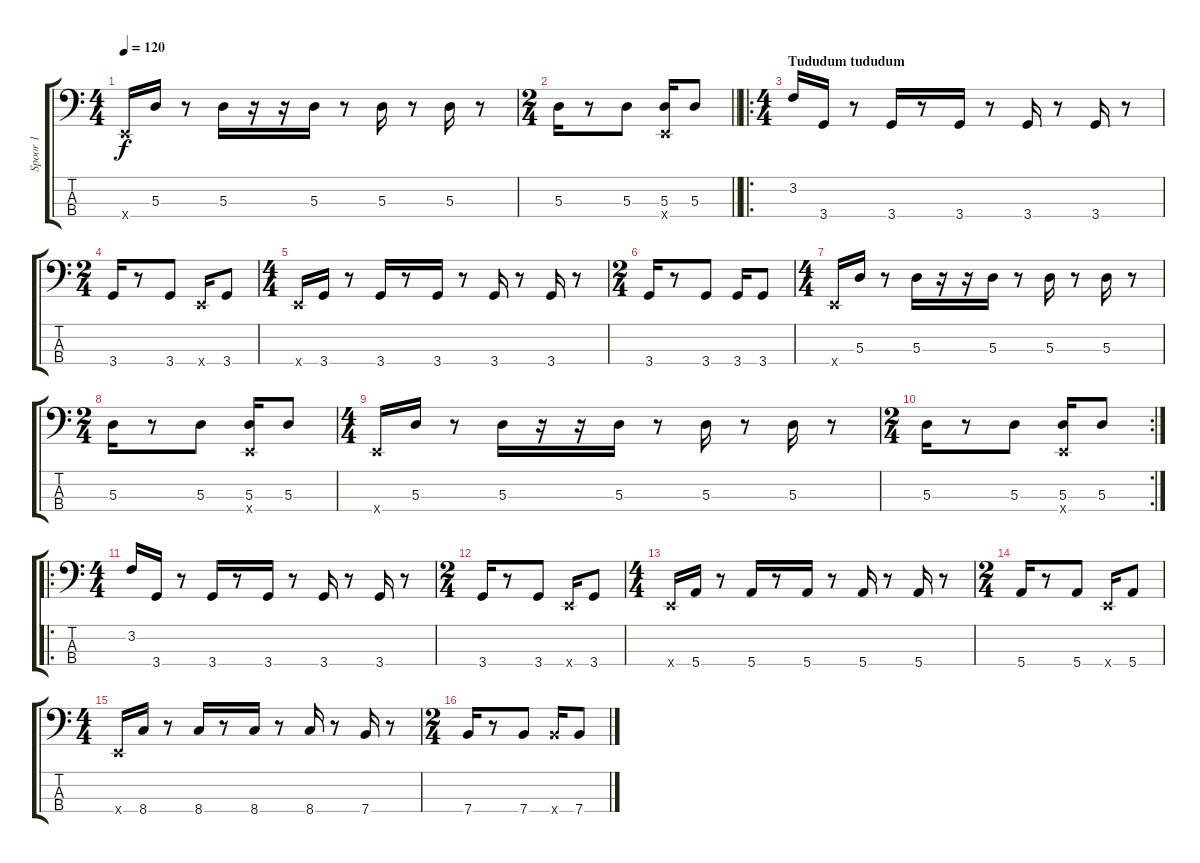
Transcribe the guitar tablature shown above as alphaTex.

\track ("Spoor 1" "Spoor 1") {instrument slapbass1}
\staff {score tabs}
\tuning (G2 D2 A1 E1) {hide}
\ts (4 4)
\tempo 120
\clef f4
\ks c
0.4{x}.16{dy f} 5.3.16 r.8 5.3.16 r.16 r.16 5.3.16 r.8 5.3.16 r.8 5.3.16 r.8 |
\ts (2 4)
\barLineRight lightlight
5.3.16 r.8 5.3.8 (5.3 0.4{x}).16 5.3.8 |
\ro
\ts (4 4)
\section ("" "Tududum tududum")
3.2.16 3.4.16 r.8 3.4.16 r.8 3.4.16 r.8 3.4.16 r.8 3.4.16 r.8 |
\ts (2 4)
3.4.16 r.8 3.4.8 0.4{x}.16 3.4.8 |
\ts (4 4)
0.4{x}.16 3.4.16 r.8 3.4.16 r.8 3.4.16 r.8 3.4.16 r.8 3.4.16 r.8 |
\ts (2 4)
3.4.16 r.8 3.4.8 3.4.16 3.4.8 |
\ts (4 4)
0.4{x}.16 5.3.16 r.8 5.3.16 r.16 r.16 5.3.16 r.8 5.3.16 r.8 5.3.16 r.8 |
\ts (2 4)
5.3.16 r.8 5.3.8 (5.3 0.4{x}).16 5.3.8 |
\ts (4 4)
0.4{x}.16 5.3.16 r.8 5.3.16 r.16 r.16 5.3.16 r.8 5.3.16 r.8 5.3.16 r.8 |
\rc 2
\ts (2 4)
5.3.16 r.8 5.3.8 (5.3 0.4{x}).16 5.3.8 |
\ro
\ts (4 4)
3.2.16 3.4.16 r.8 3.4.16 r.8 3.4.16 r.8 3.4.16 r.8 3.4.16 r.8 |
\ts (2 4)
3.4.16 r.8 3.4.8 0.4{x}.16 3.4.8 |
\ts (4 4)
0.4{x}.16 5.4.16 r.8 5.4.16 r.8 5.4.16 r.8 5.4.16 r.8 5.4.16 r.8 |
\ts (2 4)
5.4.16 r.8 5.4.8 0.4{x}.16 5.4.8 |
\ts (4 4)
0.4{x}.16 8.4.16 r.8 8.4.16 r.8 8.4.16 r.8 8.4.16 r.8 7.4.16 r.8 |
\ts (2 4)
7.4.16 r.8 7.4.8 7.4{x}.16 7.4.8
